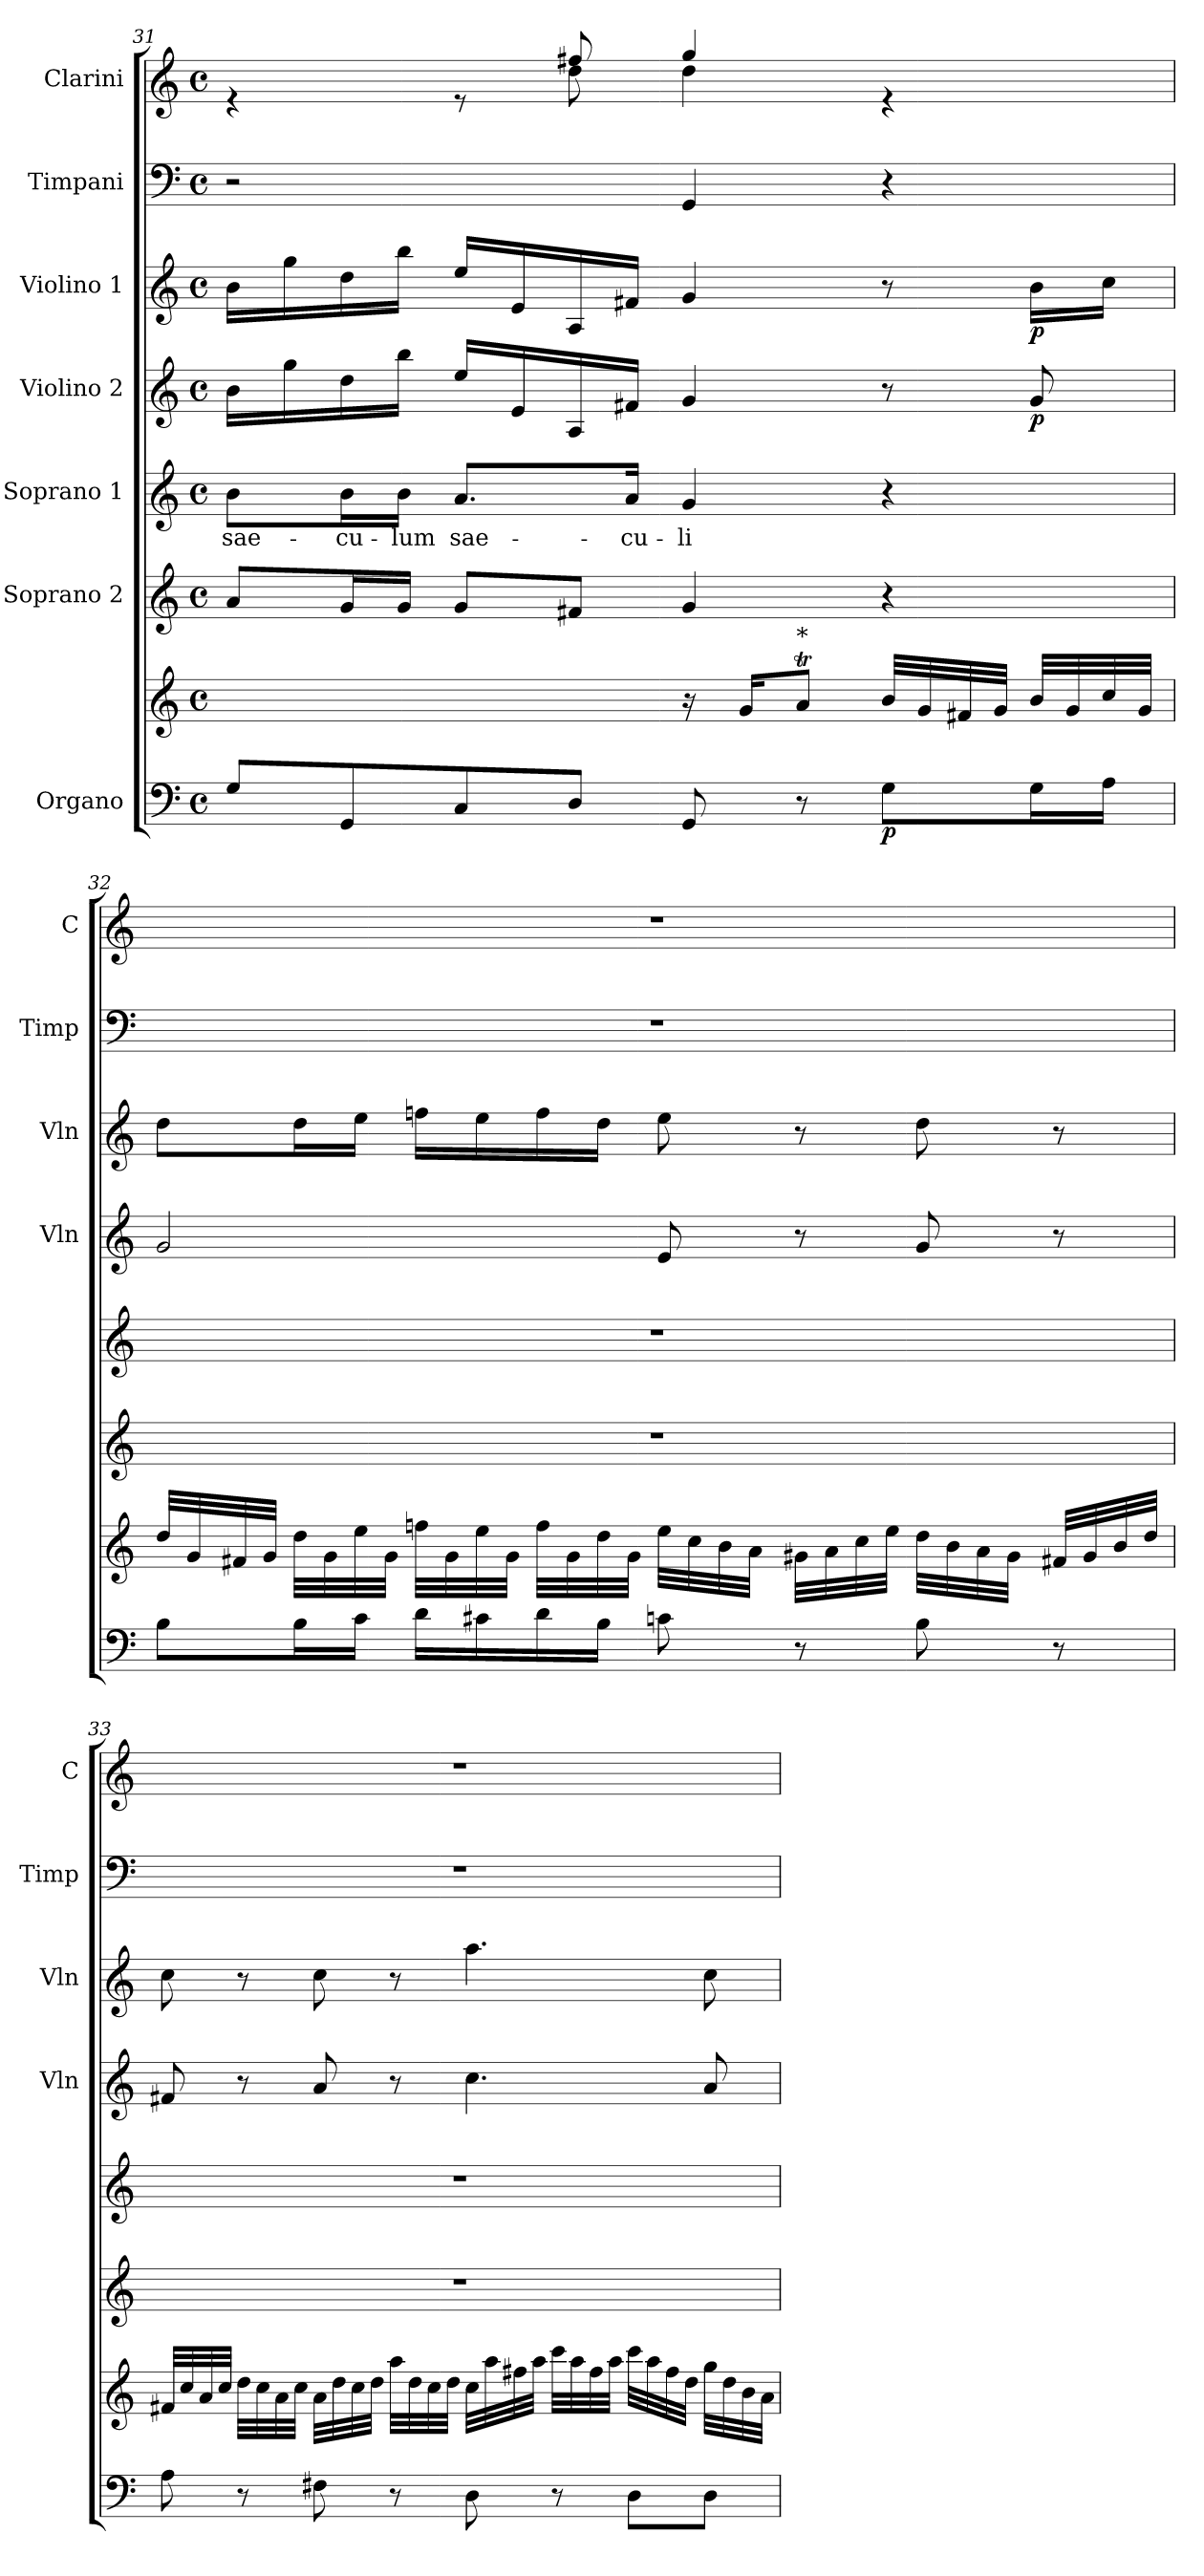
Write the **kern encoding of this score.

**kern	**kern	**dynam	**kern	**kern	**text	**kern	**dynam	**kern	**dynam	**kern	**kern
*part7	*part7	*part7	*part6	*part5	*part5	*part4	*part4	*part3	*part3	*part2	*part1
*staff8	*staff7	*staff7/8	*staff6	*staff5	*staff5	*staff4	*staff4	*staff3	*staff3	*staff2	*staff1
*I"Organo	*	*	*I"Soprano 2	*I"Soprano 1	*	*I"Violino 2	*	*I"Violino 1	*	*I"Timpani	*I"Clarini
*	*	*	*	*	*	*I'Vln	*	*I'Vln	*	*I'Timp	*I'C
*clefF4	*clefG2	*	*clefG2	*clefG2	*	*clefG2	*	*clefG2	*	*clefF4	*clefG2
*k[]	*k[]	*	*k[]	*k[]	*	*k[]	*	*k[]	*	*k[]	*k[]
*M4/4	*M4/4	*	*M4/4	*M4/4	*	*M4/4	*	*M4/4	*	*M4/4	*M4/4
*met(c)	*met(c)	*	*met(c)	*met(c)	*	*met(c)	*	*met(c)	*	*met(c)	*met(c)
=31	=31	=31	=31	=31	=31	=31	=31	=31	=31	=31	=31
!	!	!	!	!	!LO:LY:b	!	!	!	!	!	!
*	*	*	*	*	*	*	*	*	*	*	*^
8G/L	2ryy	.	8a/L	8b\L	sae-	16b\LL	.	16b\LL	.	2r	4re	4.ryy
.	.	.	.	.	.	16gg\	.	16gg\	.	.	.	.
!	!	!	!	!	!LO:LY:b	!	!	!	!	!	!	!
8GG/	.	.	16g/L	16b\L	-cu-	16dd\	.	16dd\	.	.	.	.
!	!	!	!	!	!LO:LY:b	!	!	!	!	!	!	!
.	.	.	16g/JJ	16b\JJ	-lum	16bb\JJ	.	16bb\JJ	.	.	.	.
!	!	!	!	!	!LO:LY:b	!	!	!	!	!	!	!
8C/	.	.	8g/L	8.a/L	sae-	16ee/LL	.	16ee/LL	.	.	8re	.
.	.	.	.	.	.	16e/	.	16e/	.	.	.	.
8D/J	.	.	8f#X/J	.	.	16A/	.	16A/	.	.	8ff#X/	8dd\
!	!	!	!	!	!LO:LY:b	!	!	!	!	!	!	!
.	.	.	.	16a/Jk	-cu-	16f#X/JJ	.	16f#X/JJ	.	.	.	.
!	!	!	!	!	!LO:LY:b	!	!	!	!	!	!	!
8GG/	16r	.	4g/	4g/	-li	4g/	.	4g/	.	4GG/	4gg/	4dd\
.	16g/KL	.	.	.	.	.	.	.	.	.	.	.
!	!LO:TX:a:t=*	!	!	!	!	!	!	!	!	!	!	!
8r	8aT/J	.	.	.	.	.	.	.	.	.	.	.
!	!	!LO:DY:b=2	!	!	!	!	!	!	!	!	!	!
8G\L	32b/LLL	p	4r	4r	.	8r	.	8r	.	4r	4re	4ryy
.	32g/	.	.	.	.	.	.	.	.	.	.	.
.	32f#X/	.	.	.	.	.	.	.	.	.	.	.
.	32g/JJJ	.	.	.	.	.	.	.	.	.	.	.
!	!	!	!	!	!	!	!LO:DY:b	!	!LO:DY:b	!	!	!
16G\L	32b/LLL	.	.	.	.	8g/	p	16b\LL	p	.	.	.
.	32g/	.	.	.	.	.	.	.	.	.	.	.
16A\JJ	32cc/	.	.	.	.	.	.	16cc\JJ	.	.	.	.
.	32g/JJJ	.	.	.	.	.	.	.	.	.	.	.
*	*	*	*	*	*	*	*	*	*	*	*v	*v
!!LO:PB:g=z
=32	=32	=32	=32	=32	=32	=32	=32	=32	=32	=32	=32
8B\L	32dd/LLL	.	1r	1r	.	2g/	.	8dd\L	.	1r	1r
.	32g/	.	.	.	.	.	.	.	.	.	.
.	32f#X/	.	.	.	.	.	.	.	.	.	.
.	32g/JJJ	.	.	.	.	.	.	.	.	.	.
16B\L	32dd\LLL	.	.	.	.	.	.	16dd\L	.	.	.
.	32g\	.	.	.	.	.	.	.	.	.	.
16c\JJ	32ee\	.	.	.	.	.	.	16ee\JJ	.	.	.
.	32g\JJJ	.	.	.	.	.	.	.	.	.	.
16d\LL	32ffn\LLL	.	.	.	.	.	.	16ffn\LL	.	.	.
.	32g\	.	.	.	.	.	.	.	.	.	.
16c#X\	32ee\	.	.	.	.	.	.	16ee\	.	.	.
.	32g\JJJ	.	.	.	.	.	.	.	.	.	.
16d\	32ff\LLL	.	.	.	.	.	.	16ff\	.	.	.
.	32g\	.	.	.	.	.	.	.	.	.	.
16B\JJ	32dd\	.	.	.	.	.	.	16dd\JJ	.	.	.
.	32g\JJJ	.	.	.	.	.	.	.	.	.	.
8cn\	32ee\LLL	.	.	.	.	8e/	.	8ee\	.	.	.
.	32cc\	.	.	.	.	.	.	.	.	.	.
.	32b\	.	.	.	.	.	.	.	.	.	.
.	32a\JJJ	.	.	.	.	.	.	.	.	.	.
8r	32g#X\LLL	.	.	.	.	8r	.	8r	.	.	.
.	32a\	.	.	.	.	.	.	.	.	.	.
.	32cc\	.	.	.	.	.	.	.	.	.	.
.	32ee\JJJ	.	.	.	.	.	.	.	.	.	.
8B\	32dd\LLL	.	.	.	.	8g/	.	8dd\	.	.	.
.	32b\	.	.	.	.	.	.	.	.	.	.
.	32a\	.	.	.	.	.	.	.	.	.	.
.	32g#\JJJ	.	.	.	.	.	.	.	.	.	.
8r	32f#X/LLL	.	.	.	.	8r	.	8r	.	.	.
.	32g#/	.	.	.	.	.	.	.	.	.	.
.	32b/	.	.	.	.	.	.	.	.	.	.
.	32dd/JJJ	.	.	.	.	.	.	.	.	.	.
!!LO:LB:g=z
=33	=33	=33	=33	=33	=33	=33	=33	=33	=33	=33	=33
8A\	32f#X/LLL	.	1r	1r	.	8f#X/	.	8cc\	.	1r	1r
.	32cc/	.	.	.	.	.	.	.	.	.	.
.	32a/	.	.	.	.	.	.	.	.	.	.
.	32cc/JJJ	.	.	.	.	.	.	.	.	.	.
8r	32dd\LLL	.	.	.	.	8r	.	8r	.	.	.
.	32cc\	.	.	.	.	.	.	.	.	.	.
.	32a\	.	.	.	.	.	.	.	.	.	.
.	32cc\JJJ	.	.	.	.	.	.	.	.	.	.
8F#X\	32a\LLL	.	.	.	.	8a/	.	8cc\	.	.	.
.	32dd\	.	.	.	.	.	.	.	.	.	.
.	32cc\	.	.	.	.	.	.	.	.	.	.
.	32dd\JJJ	.	.	.	.	.	.	.	.	.	.
8r	32aa\LLL	.	.	.	.	8r	.	8r	.	.	.
.	32dd\	.	.	.	.	.	.	.	.	.	.
.	32cc\	.	.	.	.	.	.	.	.	.	.
.	32dd\JJJ	.	.	.	.	.	.	.	.	.	.
8D\	32cc\LLL	.	.	.	.	4.cc\	.	4.aa\	.	.	.
.	32aa\	.	.	.	.	.	.	.	.	.	.
.	32ff#X\	.	.	.	.	.	.	.	.	.	.
.	32aa\JJJ	.	.	.	.	.	.	.	.	.	.
8r	32ccc\LLL	.	.	.	.	.	.	.	.	.	.
.	32aa\	.	.	.	.	.	.	.	.	.	.
.	32ff#\	.	.	.	.	.	.	.	.	.	.
.	32aa\JJJ	.	.	.	.	.	.	.	.	.	.
8D\L	32ccc\LLL	.	.	.	.	.	.	.	.	.	.
.	32aa\	.	.	.	.	.	.	.	.	.	.
.	32ff#\	.	.	.	.	.	.	.	.	.	.
.	32dd\JJJ	.	.	.	.	.	.	.	.	.	.
8D\J	32gg\LLL	.	.	.	.	8a/	.	8cc\	.	.	.
.	32dd\	.	.	.	.	.	.	.	.	.	.
.	32b\	.	.	.	.	.	.	.	.	.	.
.	32a\JJJ	.	.	.	.	.	.	.	.	.	.
=	=	=	=	=	=	=	=	=	=	=	=
*-	*-	*-	*-	*-	*-	*-	*-	*-	*-	*-	*-
